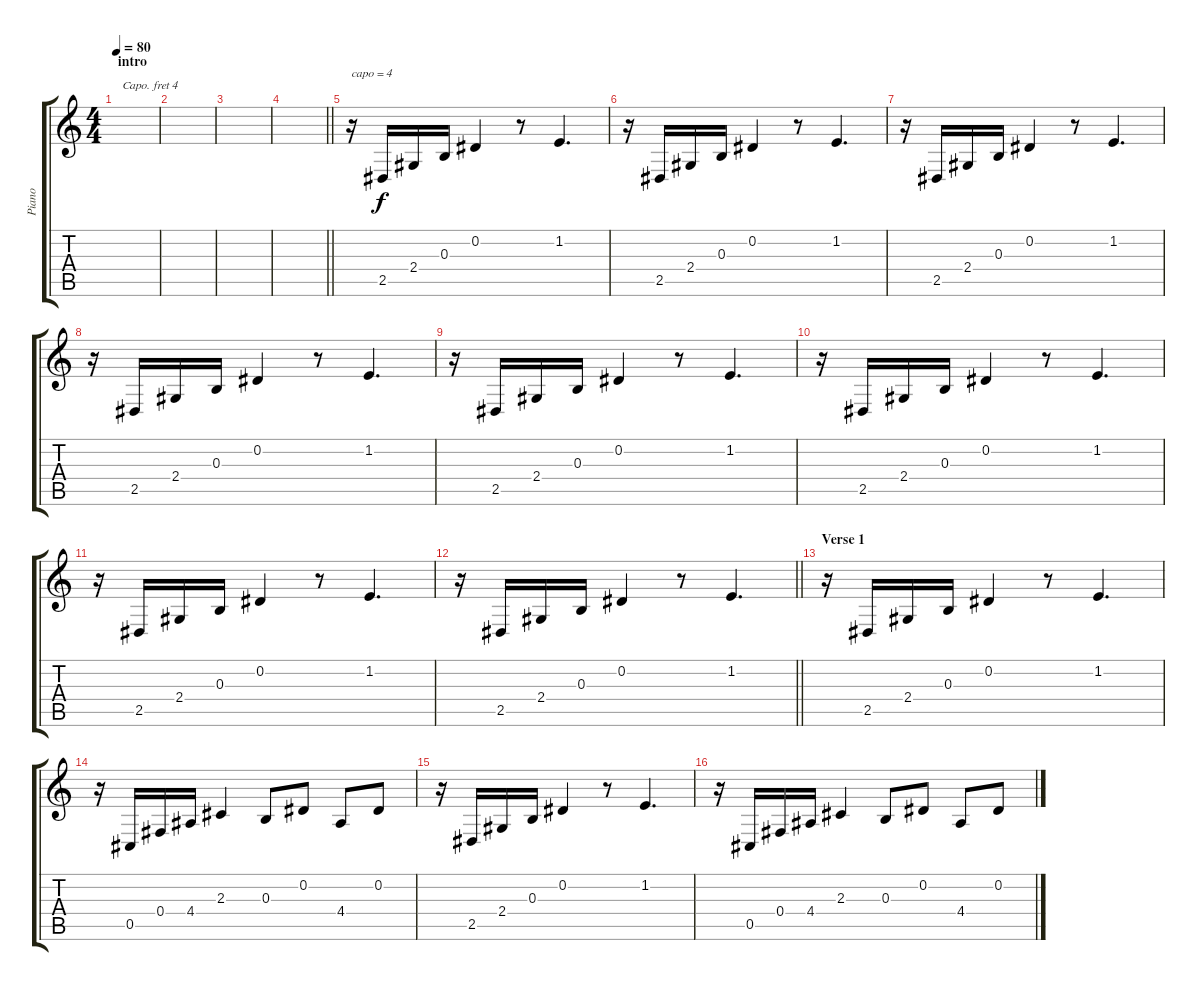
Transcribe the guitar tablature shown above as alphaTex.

\track ("Piano" "Piano") {instrument brightacousticpiano}
\staff {score tabs}
\capo 4
\tuning (E4 B3 G3 D3 A2 E2) {hide}
\ts (4 4)
\section ("" "intro")
\tempo 80
\clef g2
\ks c
|
|
|
\barLineRight lightlight
|
r.16{txt "capo = 4"} 2.5.16 2.4.16 0.3.16 0.2.4 r.8 1.2.4{d} |
r.16 2.5.16 2.4.16 0.3.16 0.2.4 r.8 1.2.4{d} |
r.16 2.5.16 2.4.16 0.3.16 0.2.4 r.8 1.2.4{d} |
r.16 2.5.16 2.4.16 0.3.16 0.2.4 r.8 1.2.4{d} |
r.16 2.5.16 2.4.16 0.3.16 0.2.4 r.8 1.2.4{d} |
r.16 2.5.16 2.4.16 0.3.16 0.2.4 r.8 1.2.4{d} |
r.16 2.5.16 2.4.16 0.3.16 0.2.4 r.8 1.2.4{d} |
\barLineRight lightlight
r.16 2.5.16 2.4.16 0.3.16 0.2.4 r.8 1.2.4{d} |
\section ("" "Verse 1")
r.16 2.5.16 2.4.16 0.3.16 0.2.4 r.8 1.2.4{d} |
r.16 0.5.16 0.4.16 4.4.16 2.3.4 0.3.8 0.2.8 4.4.8 0.2.8 |
r.16 2.5.16 2.4.16 0.3.16 0.2.4 r.8 1.2.4{d} |
r.16 0.5.16 0.4.16 4.4.16 2.3.4 0.3.8 0.2.8 4.4.8 0.2.8
